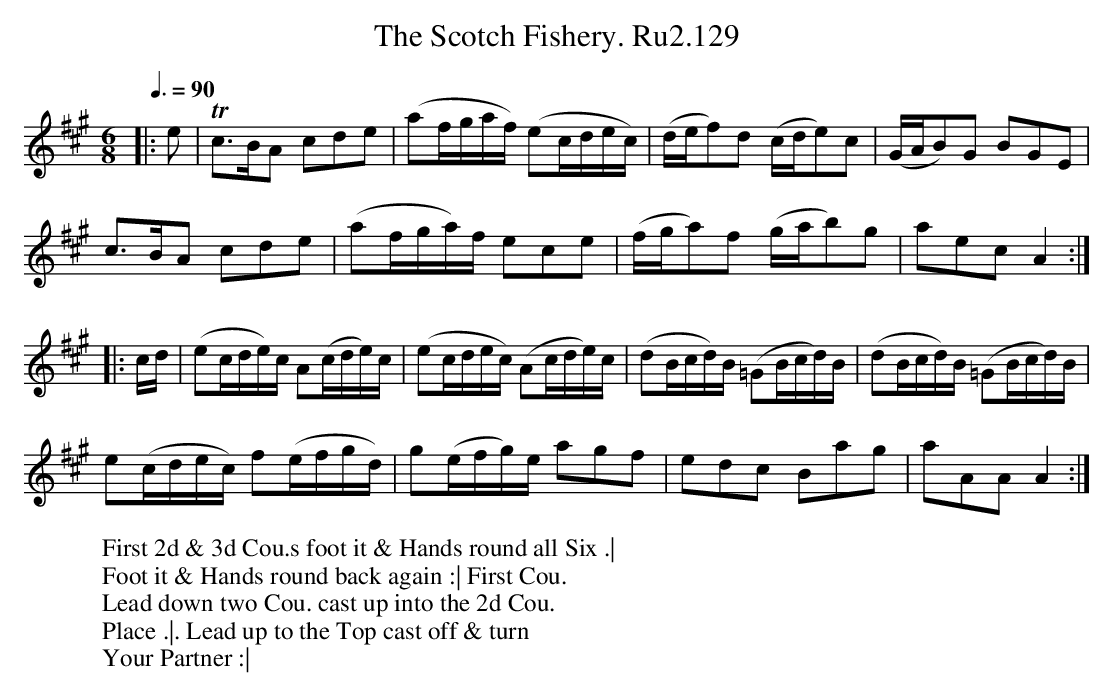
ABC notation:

X:1
T:Scotch Fishery. Ru2.129, The
M:6/8
L:1/8
W:First 2d & 3d Cou.s foot it & Hands round all Six .|
W:Foot it & Hands round back again :| First Cou.
W:Lead down two Cou. cast up into the 2d Cou.
W:Place .|. Lead up to the Top cast off & turn
W:Your Partner :|
Q:3/8=90
K:A
|:e | Tc>BA cde | (af/g/a/f/) (ec/d/e/c/) | (d/e/f)d (c/d/e)c | (G/A/B)G BGE |
c>BA cde | (af/g/a/)f/ ece | (f/g/a)f (g/a/b)g | aec A2 :|
|: c/d/ | (ec/d/e/)c/ A(c/d/e/)c/ | (ec/d/e/c/) (Ac/d/e/)c/ | \
(dB/c/d/)B/ (=GB/c/d/)B/ | (dB/c/d/)B/ (=GB/c/d/)B/ |
e(c/d/e/c/) f(e/f/g/d/) | g(e/f/g/)e/ agf | edc Bag | aAA A2 :|
